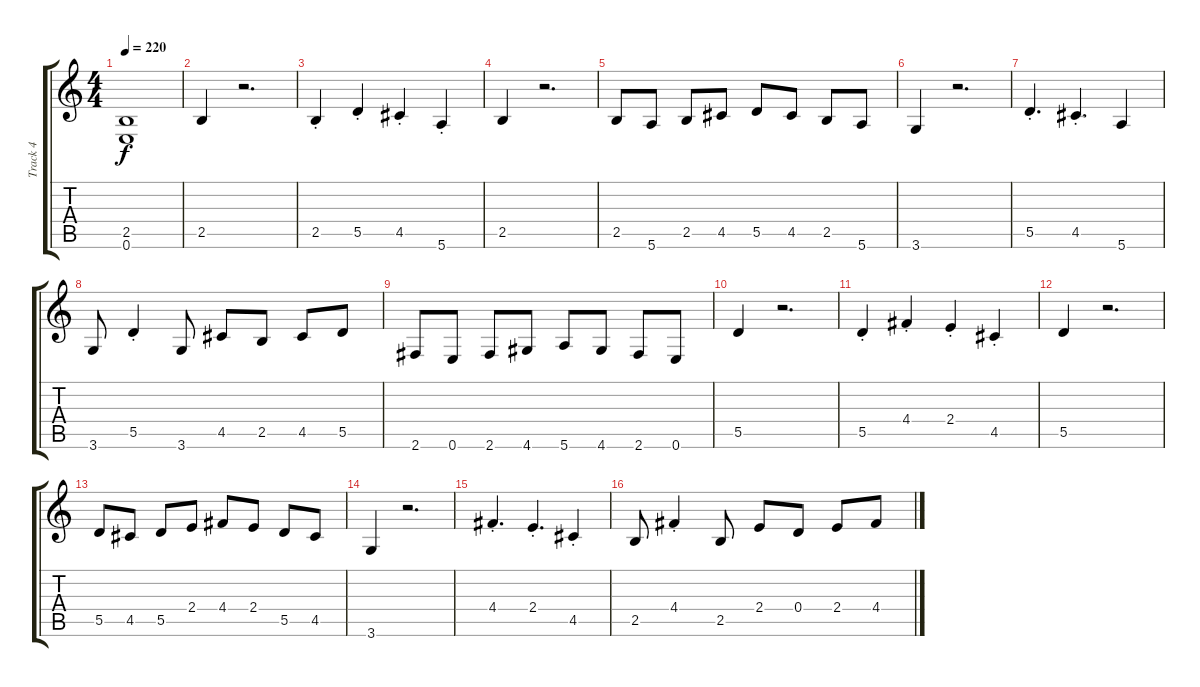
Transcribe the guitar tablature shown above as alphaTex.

\track ("Track 4" "Track 4") {instrument distortionguitar}
\staff {score tabs}
\tuning (E4 B3 G3 D3 A2 E2) {hide}
\ts (4 4)
\tempo 220
\clef g2
\ks c
(2.5{t} 0.6{t}).1{dy f} |
2.5.4 r.2{d} |
2.5{st}.4 5.5{st}.4 4.5{st}.4 5.6{st}.4 |
2.5.4 r.2{d} |
2.5.8 5.6.8 2.5.8 4.5.8 5.5.8 4.5.8 2.5.8 5.6.8 |
3.6.4 r.2{d} |
5.5{st}.4{d} 4.5{st}.4{d} 5.6.4 |
3.6.8 5.5{st}.4 3.6.8 4.5.8 2.5.8 4.5.8 5.5.8 |
2.6.8 0.6.8 2.6.8 4.6.8 5.6.8 4.6.8 2.6.8 0.6.8 |
5.5.4 r.2{d} |
5.5{st}.4 4.4{st}.4 2.4{st}.4 4.5{st}.4 |
5.5.4 r.2{d} |
5.5.8 4.5.8 5.5.8 2.4.8 4.4.8 2.4.8 5.5.8 4.5.8 |
3.6.4 r.2{d} |
4.4{st}.4{d} 2.4{st}.4{d} 4.5{st}.4 |
2.5.8 4.4{st}.4 2.5.8 2.4.8 0.4.8 2.4.8 4.4.8
